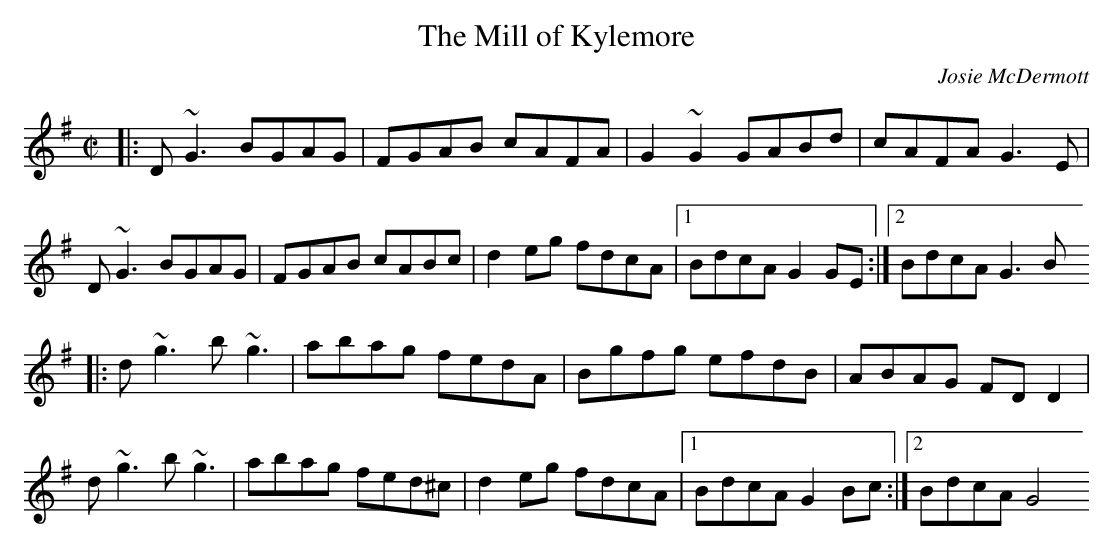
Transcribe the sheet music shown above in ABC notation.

X:1
T:Mill of Kylemore, The
C:Josie McDermott
M:C|
K:G
|: D~G3 BGAG | FGAB cAFA | G2~G2 GABd | cAFA G3E |
D~G3 BGAG | FGAB cABc | d2eg fdcA |1 BdcA G2GE :|2 BdcA G3B
|: d~g3 b~g3 | abag fedA | Bgfg efdB | ABAG FDD2 |
d~g3 b~g3 | abag fed^c | d2eg fdcA |1 BdcA G2Bc :|2 BdcA G4
